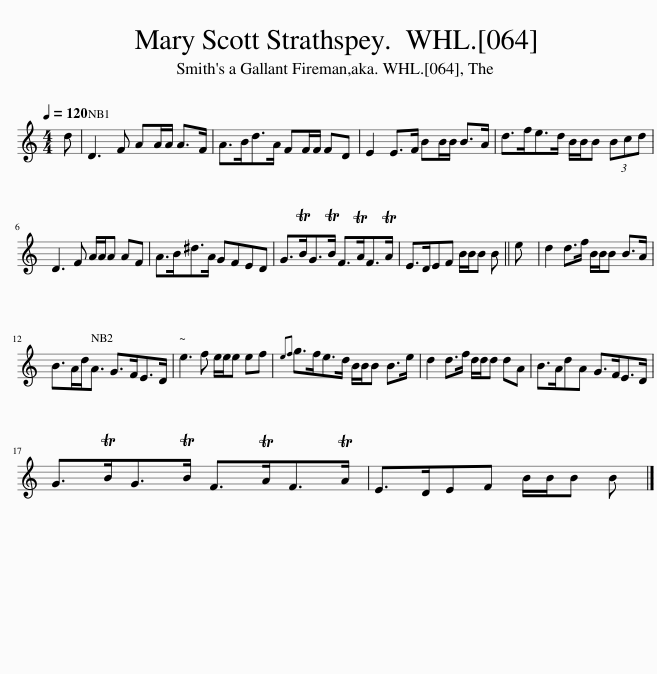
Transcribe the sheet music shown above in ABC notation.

X:1
L:1/8
Q:1/4=120
M:4/4
I:linebreak $
K:C
V:1 treble
V:1
 d | D3 F AA/A/ A>F | A>Bd>A FF/F/ FD | E2 E>F BB/B/ B>A | d>fe>d B/B/B (3Bcd |$ %5
 D3 F A/A/A AF | A>B^d>A GFED | G>TBG>TB F>TAF>TA | E>DEF B/B/B B || e | %10
 d2 d>f B/B/B B>A |$ B>Ad<A G>FE>D | e3 f e/e/e ef |{ef} g>fe>d B/B/B B>e | d2 d>f d/d/d dA | %15
 B>AdA G>FE>D |$ G>TBG>TB F>TAF>TA | E>DEF B/B/B B |] %18
